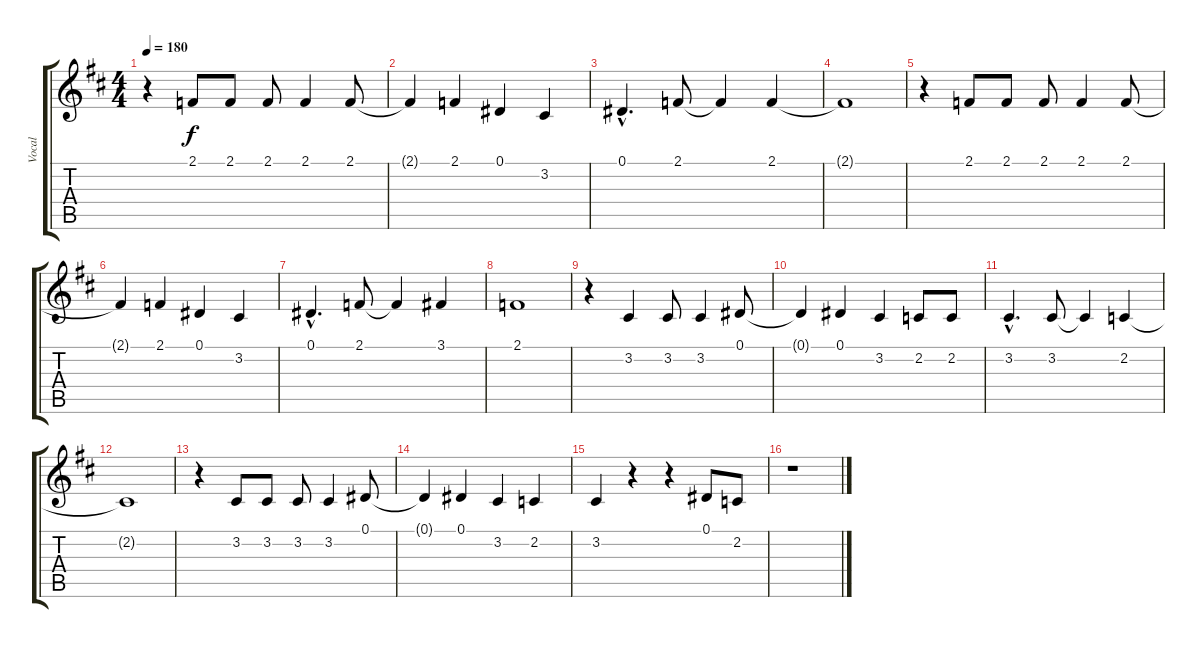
\track ("Vocal" "Vocal") {instrument lead2sawtooth}
\staff {score tabs}
\tuning (Eb4 Bb3 Gb3 Db3 Ab2 Eb2) {hide}
\ts (4 4)
\tempo 180
\clef g2
\ks bminor
r.4{dy f} 2.1.8 2.1.8 2.1.8 2.1.4 2.1.8 |
2.1{t}.4 2.1.4 0.1.4 3.2.4 |
0.1{hac}.4{d} 2.1.8 2.1{t}.4 2.1.4 |
2.1{t}.1 |
r.4 2.1.8 2.1.8 2.1.8 2.1.4 2.1.8 |
2.1{t}.4 2.1.4 0.1.4 3.2.4 |
0.1{hac}.4{d} 2.1.8 2.1{t}.4 3.1.4 |
2.1.1 |
r.4 3.2.4 3.2.8 3.2.4 0.1.8 |
0.1{t}.4 0.1.4 3.2.4 2.2.8 2.2.8 |
3.2{hac}.4{d} 3.2.8 3.2{t}.4 2.2.4 |
2.2{t}.1 |
r.4 3.2.8 3.2.8 3.2.8 3.2.4 0.1.8 |
0.1{t}.4 0.1.4 3.2.4 2.2.4 |
3.2.4 r.4 r.4 0.1.8 2.2.8 |
r.1
